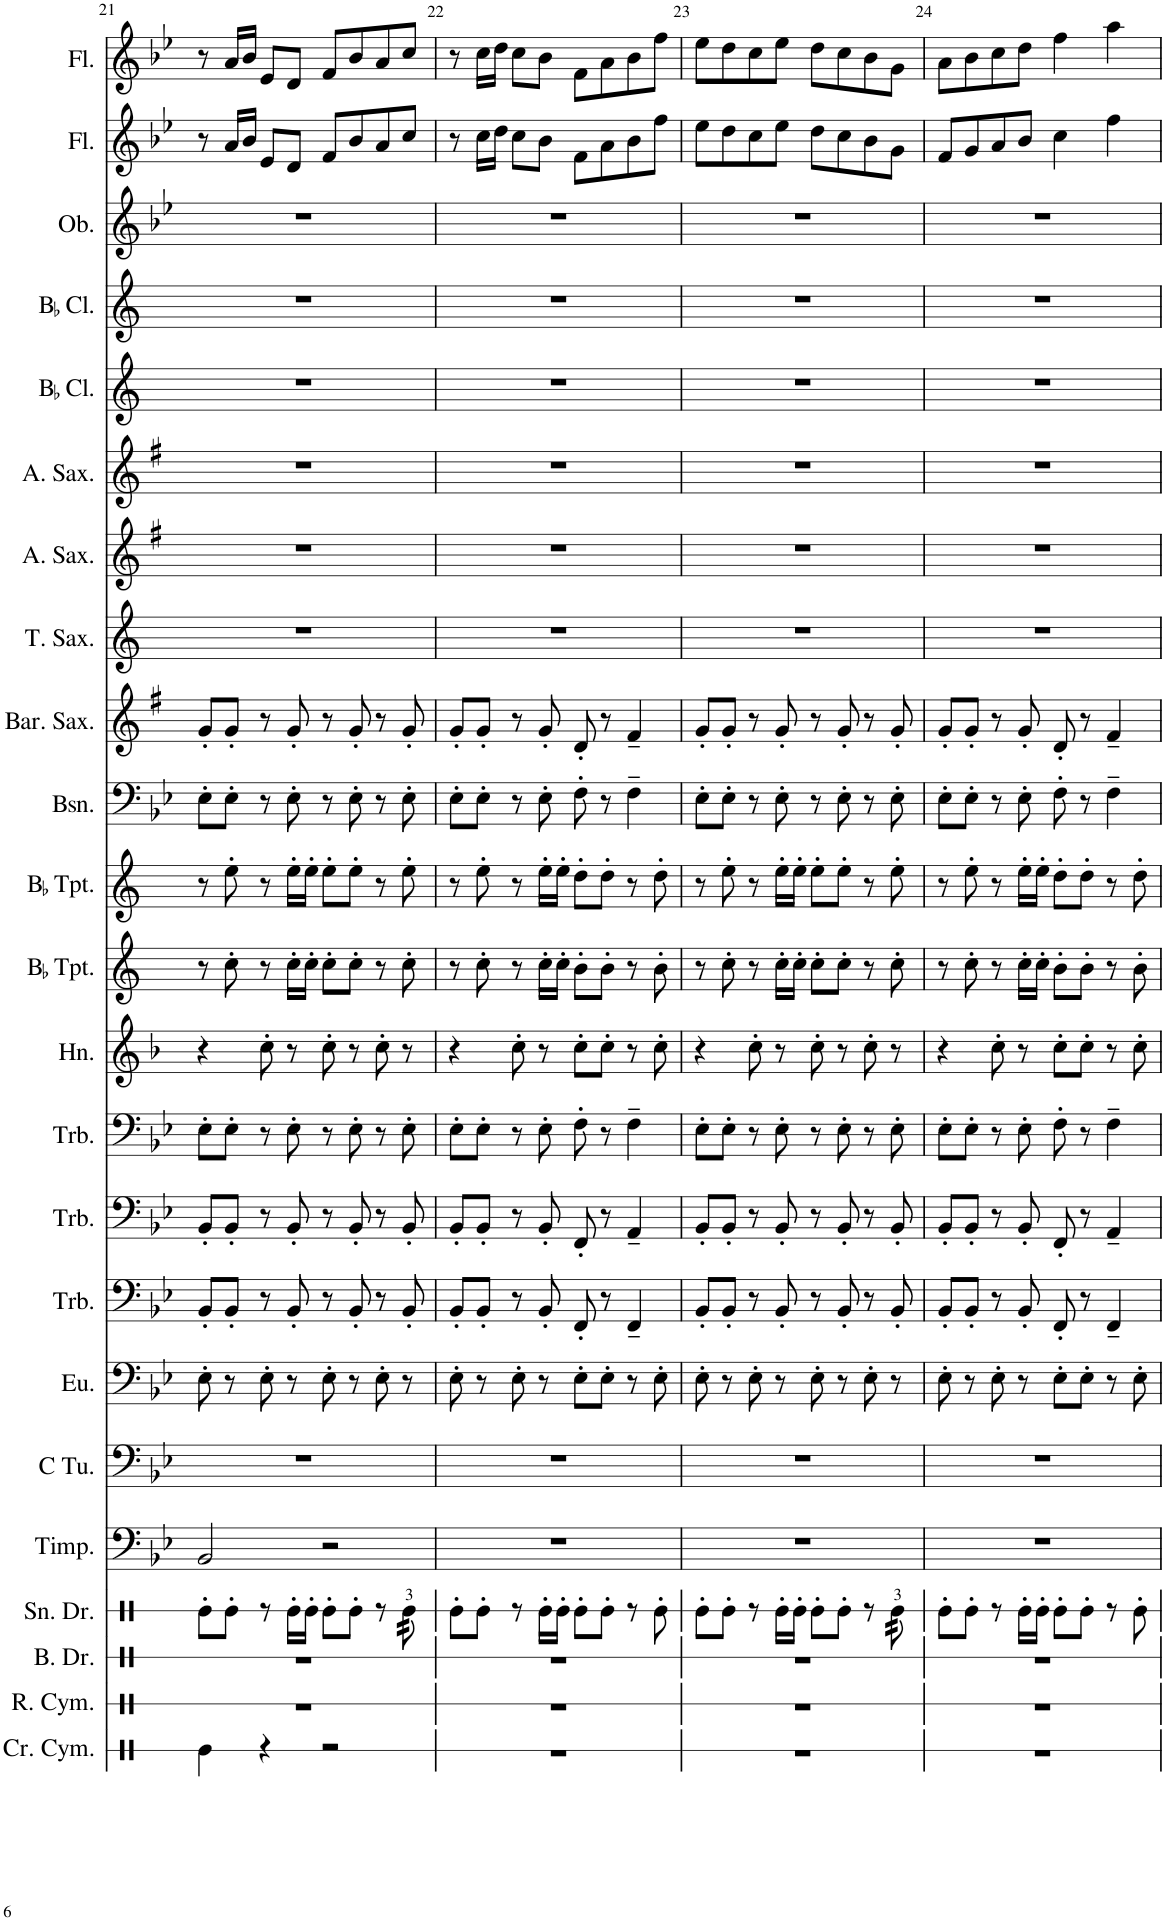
**kern	**kern	**kern	**kern	**kern	**kern	**kern	**kern	**kern	**kern	**kern	**kern	**kern	**kern	**kern	**kern	**kern	**kern	**kern	**kern	**kern	**kern	**kern
*part23	*part22	*part21	*part20	*part19	*part18	*part17	*part16	*part15	*part14	*part13	*part12	*part11	*part10	*part9	*part8	*part7	*part6	*part5	*part4	*part3	*part2	*part1
*staff23	*staff22	*staff21	*staff20	*staff19	*staff18	*staff17	*staff16	*staff15	*staff14	*staff13	*staff12	*staff11	*staff10	*staff9	*staff8	*staff7	*staff6	*staff5	*staff4	*staff3	*staff2	*staff1
*I"Crash Cymbal	*I"Ride Cymbal	*I"Bass Drum	*I"Snare Drum	*I"Timpani	*I"C Tuba	*I"Euphonium	*I"Trombone 3	*I"Trombone 2	*I"Trombone 1	*I"Horn	*I"BaccidentalFlat Trumpet	*I"BaccidentalFlat Trumpet	*I"Bassoon	*I"Baritone Saxophone	*I"Tenor Saxophone	*I"Alto Saxophone	*I"Alto Saxophone	*I"BaccidentalFlat Clarinet	*I"BaccidentalFlat Clarinet	*I"Oboe	*I"Flute	*I"Flute
*I'Cr. Cym.	*I'R. Cym.	*I'B. Dr.	*I'Sn. Dr.	*I'Timp.	*I'C Tu.	*I'Eu.	*I'Trb.	*I'Trb.	*I'Trb.	*I'Hn.	*I'BaccidentalFlat Tpt.	*I'BaccidentalFlat Tpt.	*I'Bsn.	*I'Bar. Sax.	*I'T. Sax.	*I'A. Sax.	*I'A. Sax.	*I'BaccidentalFlat Cl.	*I'BaccidentalFlat Cl.	*I'Ob.	*I'Fl.	*I'Fl.
!!LO:PB:g=z
*clefX	*clefX	*clefX	*clefX	*clefF4	*clefF4	*clefF4	*clefF4	*clefF4	*clefF4	*clefG2	*clefG2	*clefG2	*clefF4	*clefG2	*clefG2	*clefG2	*clefG2	*clefG2	*clefG2	*clefG2	*clefG2	*clefG2
*	*	*	*	*	*	*	*	*	*	*Trd4c7	*Trd1c2	*Trd1c2	*	*Trd12c21	*Trd8c14	*Trd5c9	*Trd5c9	*Trd1c2	*Trd1c2	*	*	*
*k[]	*k[]	*k[]	*k[]	*k[b-e-]	*k[b-e-]	*k[b-e-]	*k[b-e-]	*k[b-e-]	*k[b-e-]	*k[b-]	*k[]	*k[]	*k[b-e-]	*k[f#]	*k[]	*k[f#]	*k[f#]	*k[]	*k[]	*k[b-e-]	*k[b-e-]	*k[b-e-]
*M4/4	*M4/4	*M4/4	*M4/4	*M4/4	*M4/4	*M4/4	*M4/4	*M4/4	*M4/4	*M4/4	*M4/4	*M4/4	*M4/4	*M4/4	*M4/4	*M4/4	*M4/4	*M4/4	*M4/4	*M4/4	*M4/4	*M4/4
=21	=21	=21	=21	=21	=21	=21	=21	=21	=21	=21	=21	=21	=21	=21	=21	=21	=21	=21	=21	=21	=21	=21
4Re\	1r	1r	8Re'\L	2BB-/	1r	8E-'\	8BB-'/L	8BB-'/L	8E-'\L	4r	8r	8r	8E-'\L	8g'/L	1r	1r	1r	1r	1r	1r	8r	8r
.	.	.	8Re'\J	.	.	8r	8BB-'/J	8BB-'/J	8E-'\J	.	8cc'\	8ee'\	8E-'\J	8g'/J	.	.	.	.	.	.	16a/LL	16a/LL
.	.	.	.	.	.	.	.	.	.	.	.	.	.	.	.	.	.	.	.	.	16b-/JJ	16b-/JJ
4r	.	.	8r	.	.	8E-'\	8r	8r	8r	8cc'\	8r	8r	8r	8r	.	.	.	.	.	.	8e-/L	8e-/L
.	.	.	16Re'\LL	.	.	8r	8BB-'/	8BB-'/	8E-'\	8r	16cc'\LL	16ee'\LL	8E-'\	8g'/	.	.	.	.	.	.	8d/J	8d/J
.	.	.	16Re'\JJ	.	.	.	.	.	.	.	16cc'\JJ	16ee'\JJ	.	.	.	.	.	.	.	.	.	.
2r	.	.	8Re'\L	2r	.	8E-'\	8r	8r	8r	8cc'\	8cc'\L	8ee'\L	8r	8r	.	.	.	.	.	.	8f/L	8f/L
.	.	.	8Re'\J	.	.	8r	8BB-'/	8BB-'/	8E-'\	8r	8cc'\J	8ee'\J	8E-'\	8g'/	.	.	.	.	.	.	8b-/	8b-/
.	.	.	8r	.	.	8E-'\	8r	8r	8r	8cc'\	8r	8r	8r	8r	.	.	.	.	.	.	8a/	8a/
*	*	*	*tremolo	*	*	*	*	*	*	*	*	*	*	*	*	*	*	*	*	*	*	*
.	.	.	32Re\	.	.	8r	8BB-'/	8BB-'/	8E-'\	8r	8cc'\	8ee'\	8E-'\	8g'/	.	.	.	.	.	.	8cc/J	8cc/J
.	.	.	32Re\	.	.	.	.	.	.	.	.	.	.	.	.	.	.	.	.	.	.	.
.	.	.	32Re\	.	.	.	.	.	.	.	.	.	.	.	.	.	.	.	.	.	.	.
.	.	.	32Re\	.	.	.	.	.	.	.	.	.	.	.	.	.	.	.	.	.	.	.
*	*	*	*Xtremolo	*	*	*	*	*	*	*	*	*	*	*	*	*	*	*	*	*	*	*
=22	=22	=22	=22	=22	=22	=22	=22	=22	=22	=22	=22	=22	=22	=22	=22	=22	=22	=22	=22	=22	=22	=22
1r	1r	1r	8Re'\L	1r	1r	8E-'\	8BB-'/L	8BB-'/L	8E-'\L	4r	8r	8r	8E-'\L	8g'/L	1r	1r	1r	1r	1r	1r	8r	8r
.	.	.	8Re'\J	.	.	8r	8BB-'/J	8BB-'/J	8E-'\J	.	8cc'\	8ee'\	8E-'\J	8g'/J	.	.	.	.	.	.	16cc\LL	16cc\LL
.	.	.	.	.	.	.	.	.	.	.	.	.	.	.	.	.	.	.	.	.	16dd\JJ	16dd\JJ
.	.	.	8r	.	.	8E-'\	8r	8r	8r	8cc'\	8r	8r	8r	8r	.	.	.	.	.	.	8cc\L	8cc\L
.	.	.	16Re'\LL	.	.	8r	8BB-'/	8BB-'/	8E-'\	8r	16cc'\LL	16ee'\LL	8E-'\	8g'/	.	.	.	.	.	.	8b-\J	8b-\J
.	.	.	16Re'\JJ	.	.	.	.	.	.	.	16cc'\JJ	16ee'\JJ	.	.	.	.	.	.	.	.	.	.
.	.	.	8Re'\L	.	.	8E-'\L	8FF'/	8FF'/	8F'\	8cc'\L	8b'\L	8dd'\L	8F'\	8d'/	.	.	.	.	.	.	8f\L	8f\L
.	.	.	8Re'\J	.	.	8E-'\J	8r	8r	8r	8cc'\J	8b'\J	8dd'\J	8r	8r	.	.	.	.	.	.	8a\	8a\
.	.	.	8r	.	.	8r	4FF~/	4AA~/	4F~\	8r	8r	8r	4F~\	4f#~/	.	.	.	.	.	.	8b-\	8b-\
.	.	.	8Re'\	.	.	8E-'\	.	.	.	8cc'\	8b'\	8dd'\	.	.	.	.	.	.	.	.	8ff\J	8ff\J
=23	=23	=23	=23	=23	=23	=23	=23	=23	=23	=23	=23	=23	=23	=23	=23	=23	=23	=23	=23	=23	=23	=23
1r	1r	1r	8Re'\L	1r	1r	8E-'\	8BB-'/L	8BB-'/L	8E-'\L	4r	8r	8r	8E-'\L	8g'/L	1r	1r	1r	1r	1r	1r	8ee-\L	8ee-\L
.	.	.	8Re'\J	.	.	8r	8BB-'/J	8BB-'/J	8E-'\J	.	8cc'\	8ee'\	8E-'\J	8g'/J	.	.	.	.	.	.	8dd\	8dd\
.	.	.	8r	.	.	8E-'\	8r	8r	8r	8cc'\	8r	8r	8r	8r	.	.	.	.	.	.	8cc\	8cc\
.	.	.	16Re'\LL	.	.	8r	8BB-'/	8BB-'/	8E-'\	8r	16cc'\LL	16ee'\LL	8E-'\	8g'/	.	.	.	.	.	.	8ee-\J	8ee-\J
.	.	.	16Re'\JJ	.	.	.	.	.	.	.	16cc'\JJ	16ee'\JJ	.	.	.	.	.	.	.	.	.	.
.	.	.	8Re'\L	.	.	8E-'\	8r	8r	8r	8cc'\	8cc'\L	8ee'\L	8r	8r	.	.	.	.	.	.	8dd\L	8dd\L
.	.	.	8Re'\J	.	.	8r	8BB-'/	8BB-'/	8E-'\	8r	8cc'\J	8ee'\J	8E-'\	8g'/	.	.	.	.	.	.	8cc\	8cc\
.	.	.	8r	.	.	8E-'\	8r	8r	8r	8cc'\	8r	8r	8r	8r	.	.	.	.	.	.	8b-\	8b-\
*	*	*	*tremolo	*	*	*	*	*	*	*	*	*	*	*	*	*	*	*	*	*	*	*
.	.	.	32Re\	.	.	8r	8BB-'/	8BB-'/	8E-'\	8r	8cc'\	8ee'\	8E-'\	8g'/	.	.	.	.	.	.	8g\J	8g\J
.	.	.	32Re\	.	.	.	.	.	.	.	.	.	.	.	.	.	.	.	.	.	.	.
.	.	.	32Re\	.	.	.	.	.	.	.	.	.	.	.	.	.	.	.	.	.	.	.
.	.	.	32Re\	.	.	.	.	.	.	.	.	.	.	.	.	.	.	.	.	.	.	.
*	*	*	*Xtremolo	*	*	*	*	*	*	*	*	*	*	*	*	*	*	*	*	*	*	*
=24	=24	=24	=24	=24	=24	=24	=24	=24	=24	=24	=24	=24	=24	=24	=24	=24	=24	=24	=24	=24	=24	=24
1r	1r	1r	8Re'\L	1r	1r	8E-'\	8BB-'/L	8BB-'/L	8E-'\L	4r	8r	8r	8E-'\L	8g'/L	1r	1r	1r	1r	1r	1r	8f/L	8a\L
.	.	.	8Re'\J	.	.	8r	8BB-'/J	8BB-'/J	8E-'\J	.	8cc'\	8ee'\	8E-'\J	8g'/J	.	.	.	.	.	.	8g/	8b-\
.	.	.	8r	.	.	8E-'\	8r	8r	8r	8cc'\	8r	8r	8r	8r	.	.	.	.	.	.	8a/	8cc\
.	.	.	16Re'\LL	.	.	8r	8BB-'/	8BB-'/	8E-'\	8r	16cc'\LL	16ee'\LL	8E-'\	8g'/	.	.	.	.	.	.	8b-/J	8dd\J
.	.	.	16Re'\JJ	.	.	.	.	.	.	.	16cc'\JJ	16ee'\JJ	.	.	.	.	.	.	.	.	.	.
.	.	.	8Re'\L	.	.	8E-'\L	8FF'/	8FF'/	8F'\	8cc'\L	8b'\L	8dd'\L	8F'\	8d'/	.	.	.	.	.	.	4cc\	4ff\
.	.	.	8Re'\J	.	.	8E-'\J	8r	8r	8r	8cc'\J	8b'\J	8dd'\J	8r	8r	.	.	.	.	.	.	.	.
.	.	.	8r	.	.	8r	4FF~/	4AA~/	4F~\	8r	8r	8r	4F~\	4f#~/	.	.	.	.	.	.	4ff\	4aa\
.	.	.	8Re'\	.	.	8E-'\	.	.	.	8cc'\	8b'\	8dd'\	.	.	.	.	.	.	.	.	.	.
=	=	=	=	=	=	=	=	=	=	=	=	=	=	=	=	=	=	=	=	=	=	=
*-	*-	*-	*-	*-	*-	*-	*-	*-	*-	*-	*-	*-	*-	*-	*-	*-	*-	*-	*-	*-	*-	*-
